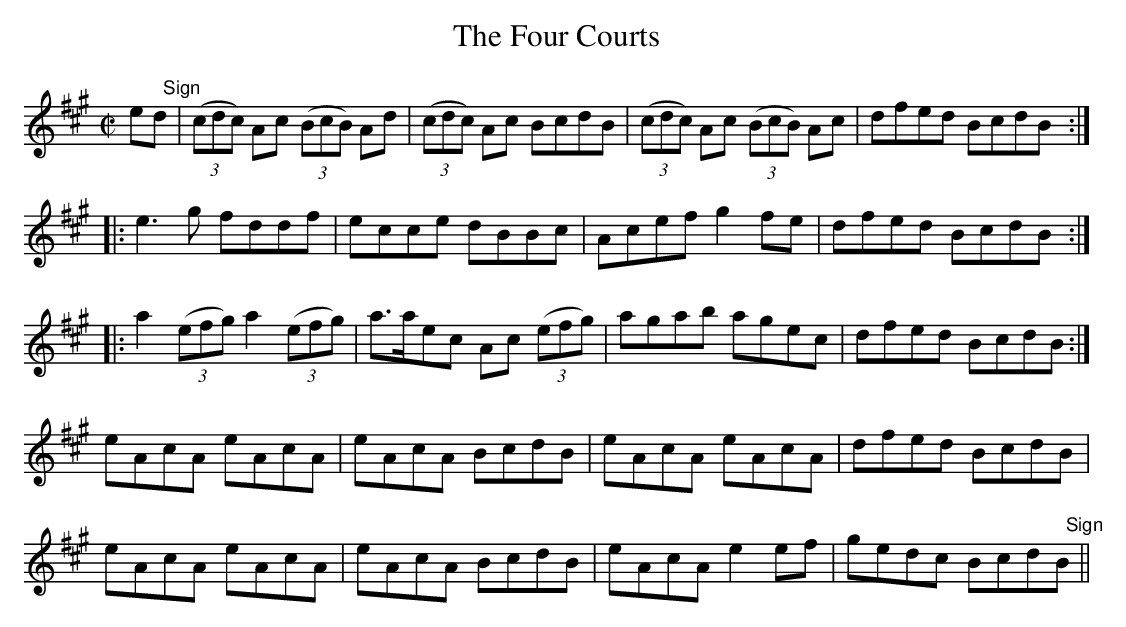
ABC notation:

X:1
T: The Four Courts
M: C|
L: 1/8
K: A
e"   Sign"d|((3cdc) Ac ((3BcB) Ad|((3cdc) Ac BcdB|((3cdc) Ac ((3BcB) Ac|dfed BcdB:|
|: e3 g       fddf      | ecce       dBBc| Acef g2 fe | dfed BcdB:|
|: a2 ((3efg) a2 ((3efg)|a>aec Ac ((3efg)| agab agec  | dfed BcdB:|
   eAcA       eAcA      | eAcA       BcdB| eAcA eAcA  | dfed BcdB |
   eAcA       eAcA      | eAcA       BcdB| eAcA e2 ef | gedc Bcd"   Sign"B||
